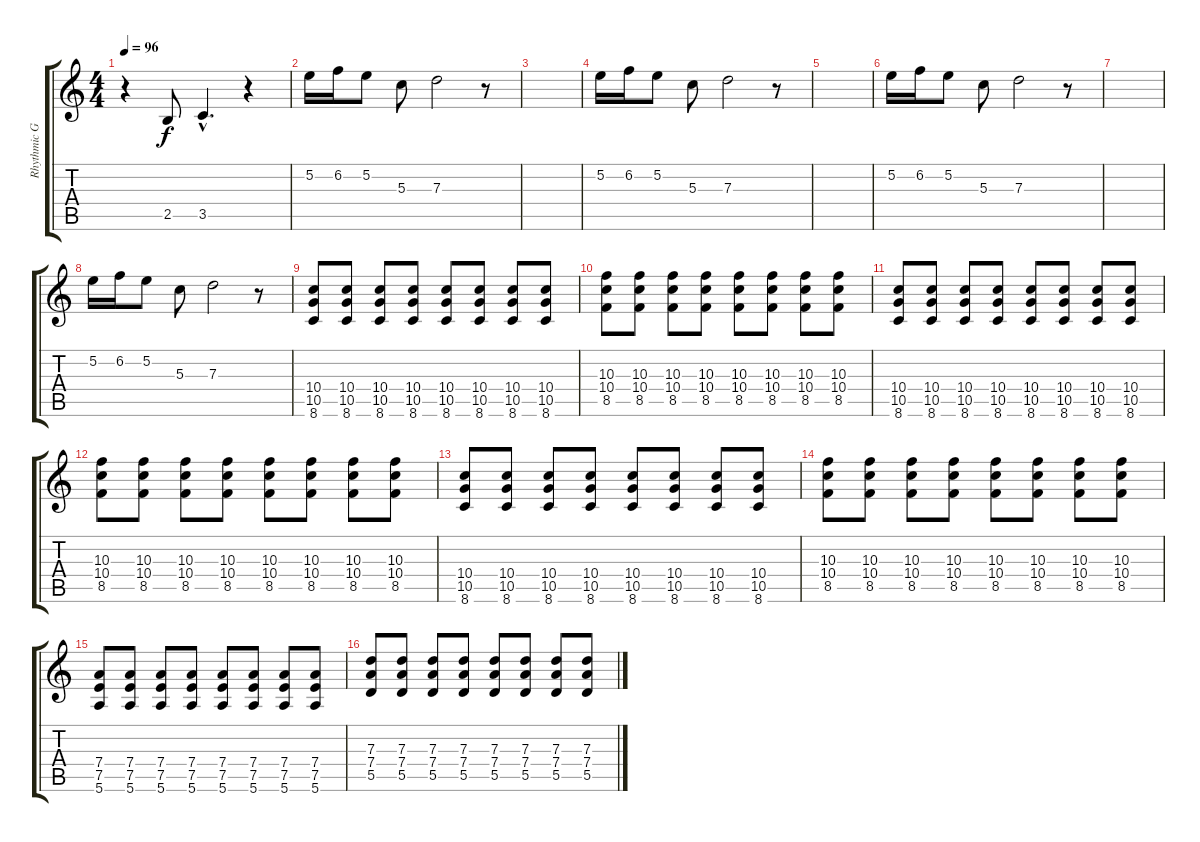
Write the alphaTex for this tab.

\track ("Rhythmic Guitar" "Rhythmic G") {instrument electricguitarjazz}
\staff {score tabs}
\tuning (E4 B3 G3 D3 A2 E2) {hide}
\ts (4 4)
\tempo 96
\clef g2
\ks c
r.4{dy f} 2.5.8 3.5{hac}.4{d} r.4 |
5.2.16 6.2.16 5.2.8 5.3.8 7.3.2 r.8 |
|
5.2.16 6.2.16 5.2.8 5.3.8 7.3.2 r.8 |
|
5.2.16 6.2.16 5.2.8 5.3.8 7.3.2 r.8 |
|
5.2.16 6.2.16 5.2.8 5.3.8 7.3.2 r.8 |
(10.4 10.5 8.6).8 (10.4 10.5 8.6).8 (10.4 10.5 8.6).8 (10.4 10.5 8.6).8 (10.4 10.5 8.6).8 (10.4 10.5 8.6).8 (10.4 10.5 8.6).8 (10.4 10.5 8.6).8 |
(10.3 10.4 8.5).8 (10.3 10.4 8.5).8 (10.3 10.4 8.5).8 (10.3 10.4 8.5).8 (10.3 10.4 8.5).8 (10.3 10.4 8.5).8 (10.3 10.4 8.5).8 (10.3 10.4 8.5).8 |
(10.4 10.5 8.6).8 (10.4 10.5 8.6).8 (10.4 10.5 8.6).8 (10.4 10.5 8.6).8 (10.4 10.5 8.6).8 (10.4 10.5 8.6).8 (10.4 10.5 8.6).8 (10.4 10.5 8.6).8 |
(10.3 10.4 8.5).8 (10.3 10.4 8.5).8 (10.3 10.4 8.5).8 (10.3 10.4 8.5).8 (10.3 10.4 8.5).8 (10.3 10.4 8.5).8 (10.3 10.4 8.5).8 (10.3 10.4 8.5).8 |
(10.4 10.5 8.6).8 (10.4 10.5 8.6).8 (10.4 10.5 8.6).8 (10.4 10.5 8.6).8 (10.4 10.5 8.6).8 (10.4 10.5 8.6).8 (10.4 10.5 8.6).8 (10.4 10.5 8.6).8 |
(10.3 10.4 8.5).8 (10.3 10.4 8.5).8 (10.3 10.4 8.5).8 (10.3 10.4 8.5).8 (10.3 10.4 8.5).8 (10.3 10.4 8.5).8 (10.3 10.4 8.5).8 (10.3 10.4 8.5).8 |
(7.4 7.5 5.6).8 (7.4 7.5 5.6).8 (7.4 7.5 5.6).8 (7.4 7.5 5.6).8 (7.4 7.5 5.6).8 (7.4 7.5 5.6).8 (7.4 7.5 5.6).8 (7.4 7.5 5.6).8 |
(7.3 7.4 5.5).8 (7.3 7.4 5.5).8 (7.3 7.4 5.5).8 (7.3 7.4 5.5).8 (7.3 7.4 5.5).8 (7.3 7.4 5.5).8 (7.3 7.4 5.5).8 (7.3 7.4 5.5).8
